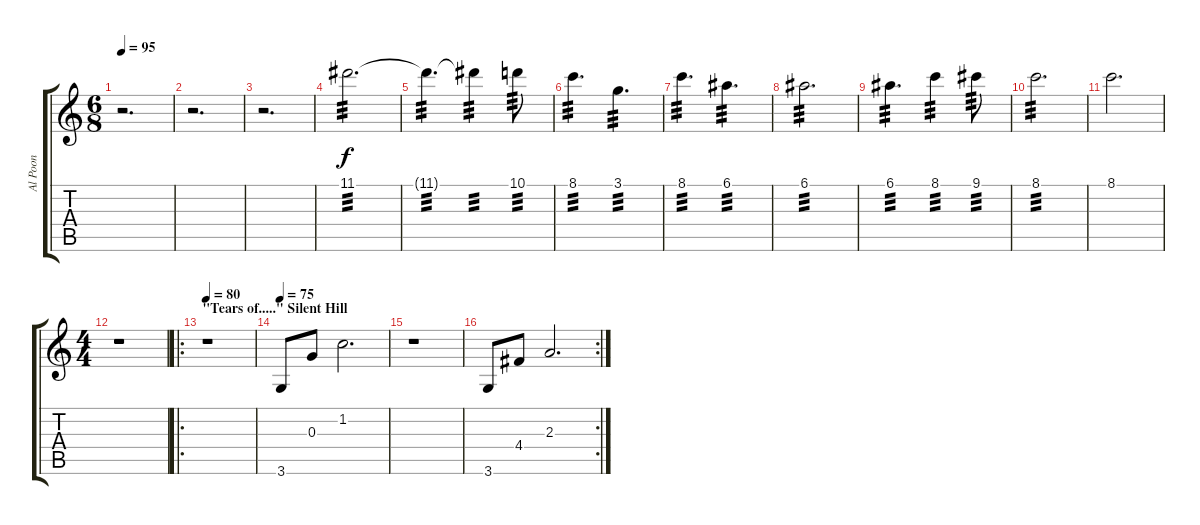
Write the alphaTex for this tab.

\track ("Al Poon" "Al Poon") {instrument acousticguitarsteel}
\staff {score tabs}
\tuning (E4 B3 G3 D3 A2 E2) {hide}
\ts (6 8)
\tempo 95
\clef g2
\ks c
r.2{d dy f} |
r.2{d} |
r.2{d} |
11.1.2{d tp 3} |
11.1{t}.4{d tp 3} 11.1{t}.4{tp 3} 10.1.8{tp 3} |
8.1.4{d tp 3} 3.1.4{d tp 3} |
8.1.4{d tp 3} 6.1.4{d tp 3} |
6.1.2{d tp 3} |
6.1.4{d tp 3} 8.1.4{tp 3} 9.1.8{tp 3} |
8.1.2{d tp 3} |
8.1.2{d} |
\ts (4 4)
r.1 |
\ro
\section ("" "\"Tears of.....\" Silent Hill")
\tempo 80
r.1 |
\tempo 75
3.6.8 0.3.8 1.2.2{d} |
r.1 |
\rc 2
3.6.8 4.4.8 2.3.2{d}
